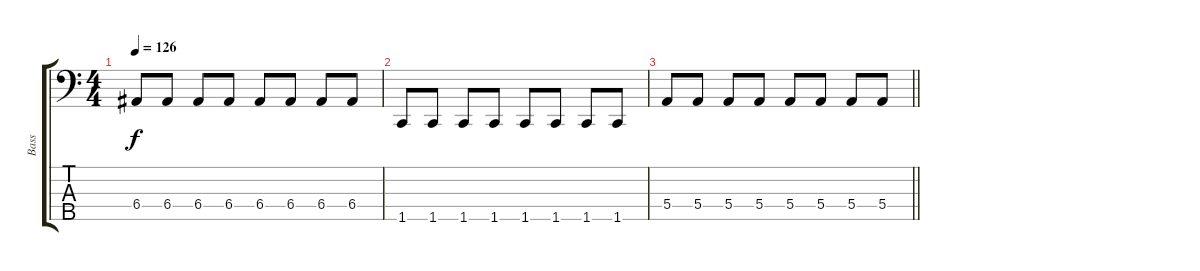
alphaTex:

\track ("Bass" "Bass") {instrument electricbassfinger}
\staff {score tabs}
\tuning (G2 D2 A1 E1 B0) {hide}
\ts (4 4)
\tempo 126
\clef f4
\ks c
6.4.8{dy f} 6.4.8 6.4.8 6.4.8 6.4.8 6.4.8 6.4.8 6.4.8 |
1.5.8 1.5.8 1.5.8 1.5.8 1.5.8 1.5.8 1.5.8 1.5.8 |
\barLineRight lightlight
5.4.8 5.4.8 5.4.8 5.4.8 5.4.8 5.4.8 5.4.8 5.4.8
